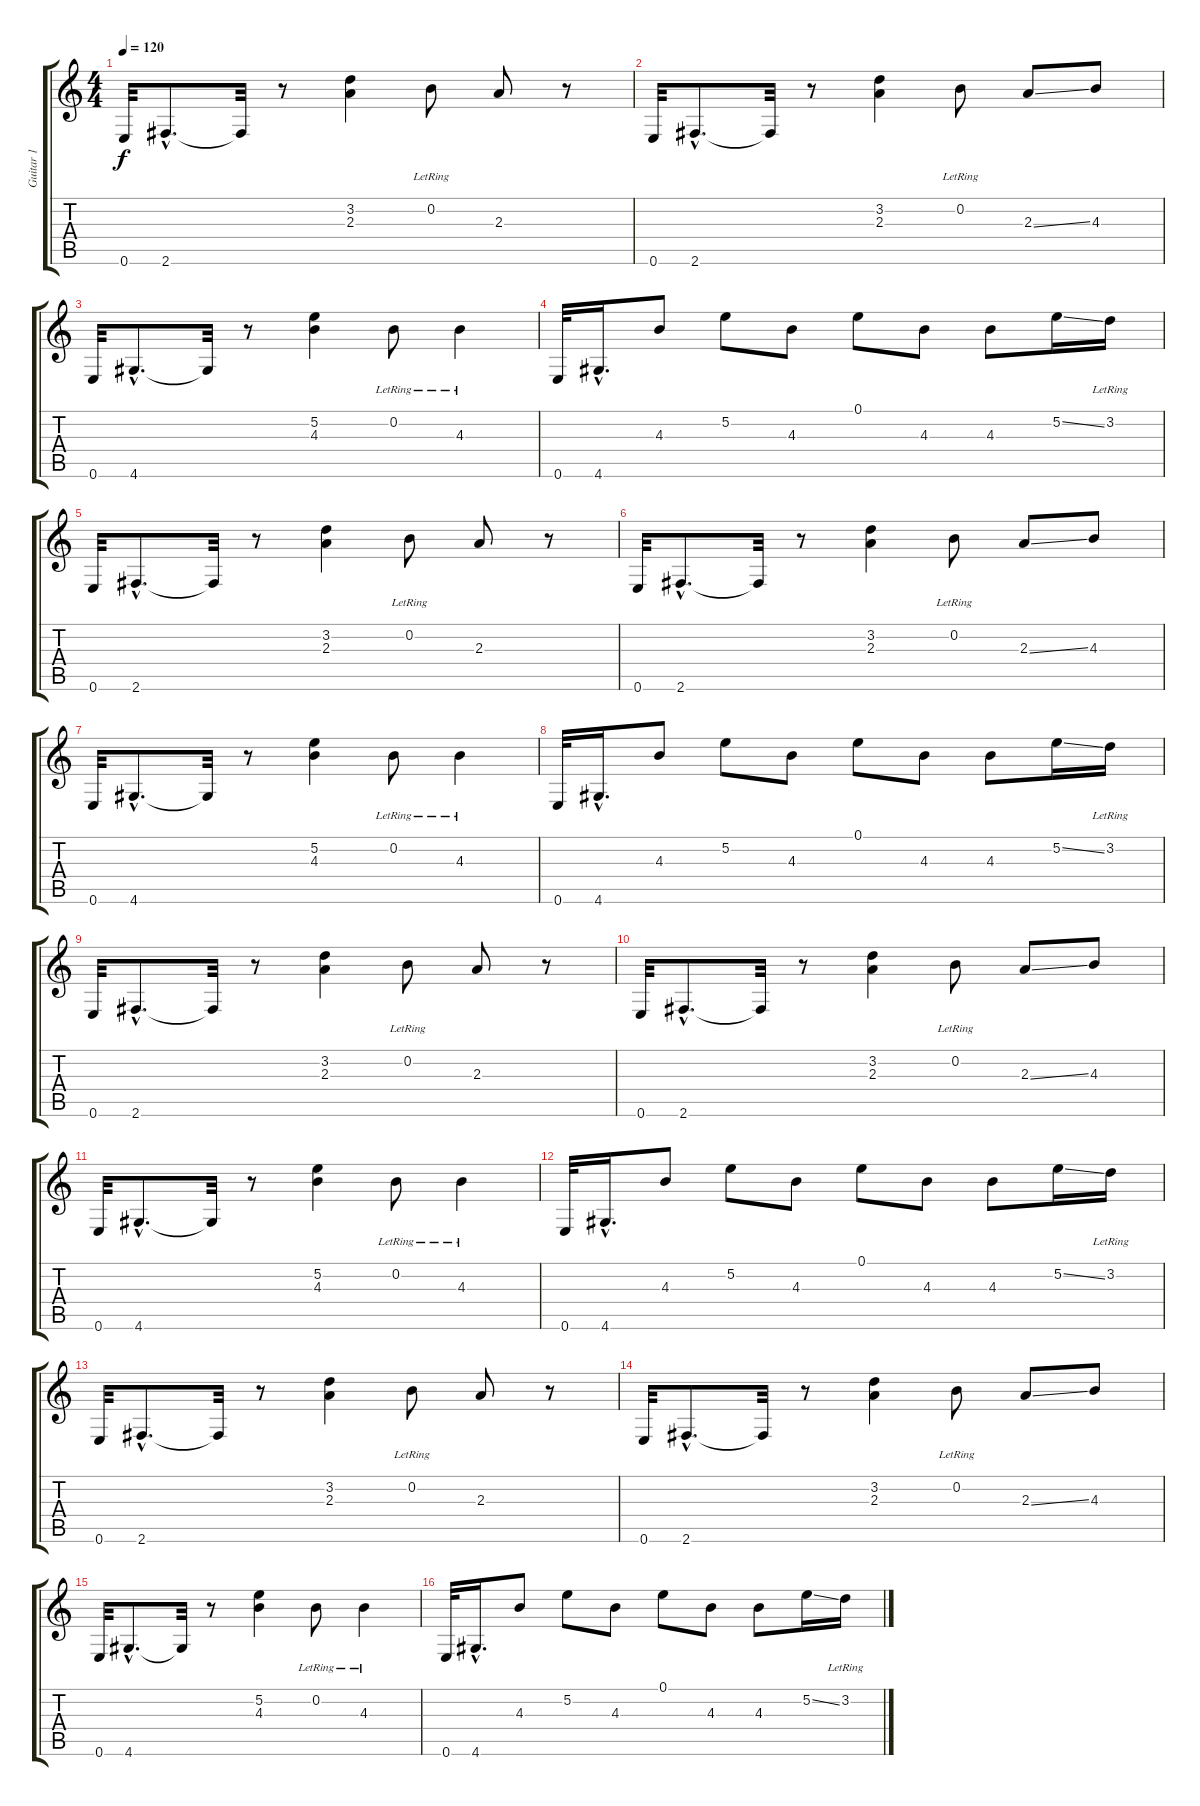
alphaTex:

\track ("Guitar 1  Vedder" "Guitar 1  ") {instrument electricguitarjazz}
\staff {score tabs}
\tuning (E4 B3 G3 D3 A2 E2) {hide}
\ts (4 4)
\tempo 120
\clef g2
\ks c
0.6.32{dy f instrument electricguitarjazz} 2.6{hac}.8{d} 2.6{t}.32 r.8 (3.2 2.3).4 0.2{lr}.8 2.3.8 r.8 |
0.6.32 2.6{hac}.8{d} 2.6{t}.32 r.8 (3.2 2.3).4 0.2{lr}.8 2.3{ss}.8 4.3.8 |
0.6.32 4.6{hac}.8{d} 4.6{t}.32 r.8 (5.2 4.3).4 0.2{lr}.8 4.3{lr}.4 |
0.6.32 4.6{hac}.16{d} 4.3.8 5.2.8 4.3.8 0.1.8 4.3.8 4.3.8 5.2{ss}.16 3.2{lr}.16 |
0.6.32 2.6{hac}.8{d} 2.6{t}.32 r.8 (3.2 2.3).4 0.2{lr}.8 2.3.8 r.8 |
0.6.32 2.6{hac}.8{d} 2.6{t}.32 r.8 (3.2 2.3).4 0.2{lr}.8 2.3{ss}.8 4.3.8 |
0.6.32 4.6{hac}.8{d} 4.6{t}.32 r.8 (5.2 4.3).4 0.2{lr}.8 4.3{lr}.4 |
0.6.32 4.6{hac}.16{d} 4.3.8 5.2.8 4.3.8 0.1.8 4.3.8 4.3.8 5.2{ss}.16 3.2{lr}.16 |
0.6.32 2.6{hac}.8{d} 2.6{t}.32 r.8 (3.2 2.3).4 0.2{lr}.8 2.3.8 r.8 |
0.6.32 2.6{hac}.8{d} 2.6{t}.32 r.8 (3.2 2.3).4 0.2{lr}.8 2.3{ss}.8 4.3.8 |
0.6.32 4.6{hac}.8{d} 4.6{t}.32 r.8 (5.2 4.3).4 0.2{lr}.8 4.3{lr}.4 |
0.6.32 4.6{hac}.16{d} 4.3.8 5.2.8 4.3.8 0.1.8 4.3.8 4.3.8 5.2{ss}.16 3.2{lr}.16 |
0.6.32 2.6{hac}.8{d} 2.6{t}.32 r.8 (3.2 2.3).4 0.2{lr}.8 2.3.8 r.8 |
0.6.32 2.6{hac}.8{d} 2.6{t}.32 r.8 (3.2 2.3).4 0.2{lr}.8 2.3{ss}.8 4.3.8 |
0.6.32 4.6{hac}.8{d} 4.6{t}.32 r.8 (5.2 4.3).4 0.2{lr}.8 4.3{lr}.4 |
0.6.32 4.6{hac}.16{d} 4.3.8 5.2.8 4.3.8 0.1.8 4.3.8 4.3.8 5.2{ss}.16 3.2{lr}.16
